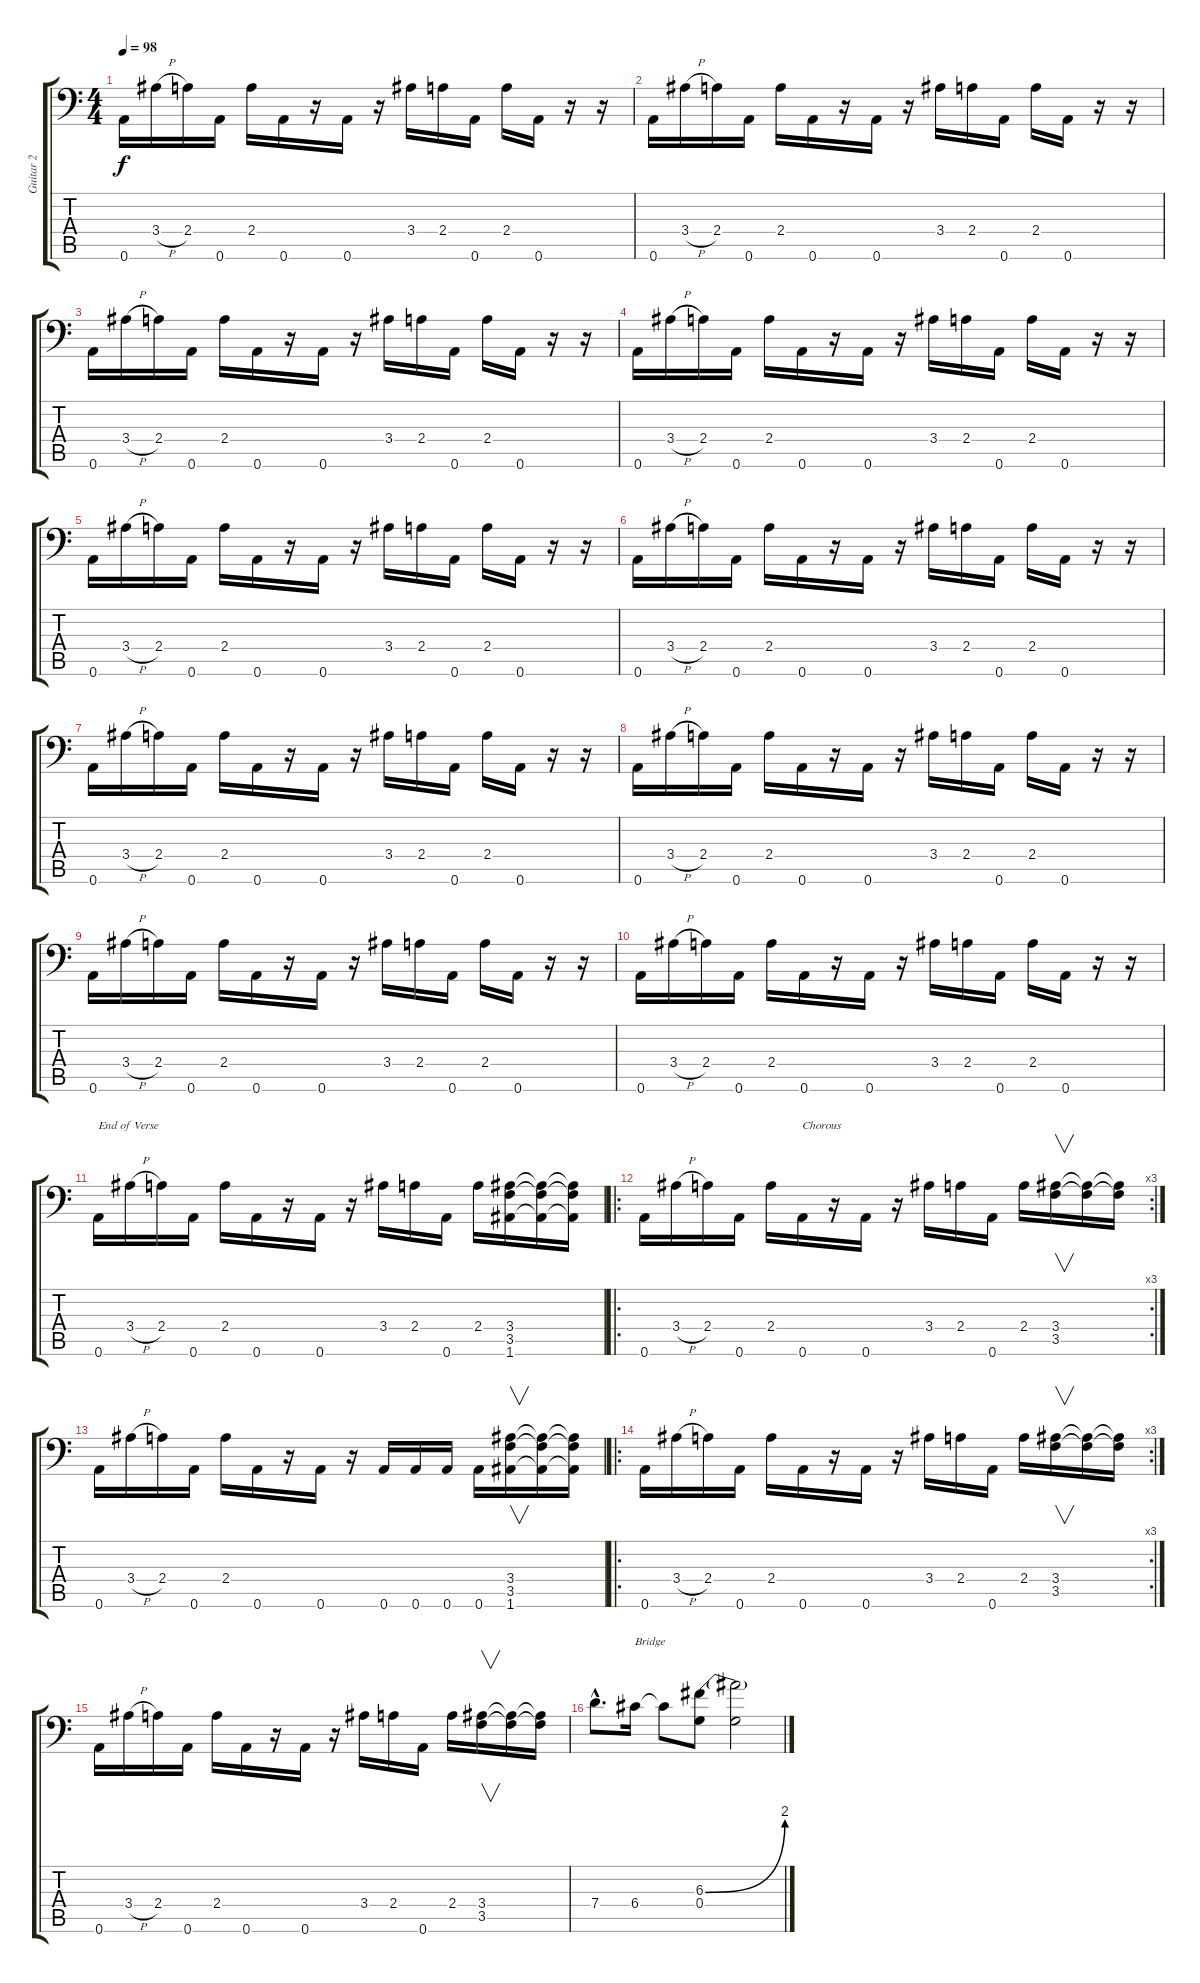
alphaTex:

\track ("Guitar 2" "Guitar 2") {instrument distortionguitar}
\staff {score tabs}
\tuning (A3 E3 C3 G2 D2 A1) {hide}
\ts (4 4)
\tempo 98
\clef f4
\ks c
0.6.16{dy f} 3.4{h}.16 2.4.16 0.6.16 2.4.16 0.6.16 r.16 0.6.16 r.16 3.4.16 2.4.16 0.6.16 2.4.16 0.6.16 r.16 r.16 |
0.6.16 3.4{h}.16 2.4.16 0.6.16 2.4.16 0.6.16 r.16 0.6.16 r.16 3.4.16 2.4.16 0.6.16 2.4.16 0.6.16 r.16 r.16 |
0.6.16 3.4{h}.16 2.4.16 0.6.16 2.4.16 0.6.16 r.16 0.6.16 r.16 3.4.16 2.4.16 0.6.16 2.4.16 0.6.16 r.16 r.16 |
0.6.16 3.4{h}.16 2.4.16 0.6.16 2.4.16 0.6.16 r.16 0.6.16 r.16 3.4.16 2.4.16 0.6.16 2.4.16 0.6.16 r.16 r.16 |
0.6.16 3.4{h}.16 2.4.16 0.6.16 2.4.16 0.6.16 r.16 0.6.16 r.16 3.4.16 2.4.16 0.6.16 2.4.16 0.6.16 r.16 r.16 |
0.6.16 3.4{h}.16 2.4.16 0.6.16 2.4.16 0.6.16 r.16 0.6.16 r.16 3.4.16 2.4.16 0.6.16 2.4.16 0.6.16 r.16 r.16 |
0.6.16 3.4{h}.16 2.4.16 0.6.16 2.4.16 0.6.16 r.16 0.6.16 r.16 3.4.16 2.4.16 0.6.16 2.4.16 0.6.16 r.16 r.16 |
0.6.16 3.4{h}.16 2.4.16 0.6.16 2.4.16 0.6.16 r.16 0.6.16 r.16 3.4.16 2.4.16 0.6.16 2.4.16 0.6.16 r.16 r.16 |
0.6.16 3.4{h}.16 2.4.16 0.6.16 2.4.16 0.6.16 r.16 0.6.16 r.16 3.4.16 2.4.16 0.6.16 2.4.16 0.6.16 r.16 r.16 |
0.6.16 3.4{h}.16 2.4.16 0.6.16 2.4.16 0.6.16 r.16 0.6.16 r.16 3.4.16 2.4.16 0.6.16 2.4.16 0.6.16 r.16 r.16 |
0.6.16{txt "End of Verse"} 3.4{h}.16 2.4.16 0.6.16 2.4.16 0.6.16 r.16 0.6.16 r.16 3.4.16 2.4.16 0.6.16 2.4.16 (3.4 3.5 1.6).16 (3.4{t} 3.5{t} 1.6{t}).16 (3.4{t} 3.5{t} 1.6{t}).16 |
\ro
\rc 3
0.6.16 3.4{h}.16 2.4.16 0.6.16 2.4.16 0.6.16{txt "Chorous"} r.16 0.6.16 r.16 3.4.16 2.4.16 0.6.16 2.4.16 (3.4 3.5).16{v} (3.4{t} 3.5{t}).16 (3.4{t} 3.5{t}).16 |
0.6.16 3.4{h}.16 2.4.16 0.6.16 2.4.16 0.6.16 r.16 0.6.16 r.16 0.6.16 0.6.16 0.6.16 0.6.16 (3.4 3.5 1.6).16{v} (3.4{t} 3.5{t} 1.6{t}).16 (3.4{t} 3.5{t} 1.6{t}).16 |
\ro
\rc 3
0.6.16 3.4{h}.16 2.4.16 0.6.16 2.4.16 0.6.16 r.16 0.6.16 r.16 3.4.16 2.4.16 0.6.16 2.4.16 (3.4 3.5).16{v} (3.4{t} 3.5{t}).16 (3.4{t} 3.5{t}).16 |
0.6.16 3.4{h}.16 2.4.16 0.6.16 2.4.16 0.6.16 r.16 0.6.16 r.16 3.4.16 2.4.16 0.6.16 2.4.16 (3.4 3.5).16{v} (3.4{t} 3.5{t}).16 (3.4{t} 3.5{t}).16 |
7.4{hac}.8{d} 6.4.16{txt "Bridge"} 6.4{t}.8 (6.3{be (bend 0 0 60 8)} 0.4).8 (6.3{t} 0.4{t}).2
